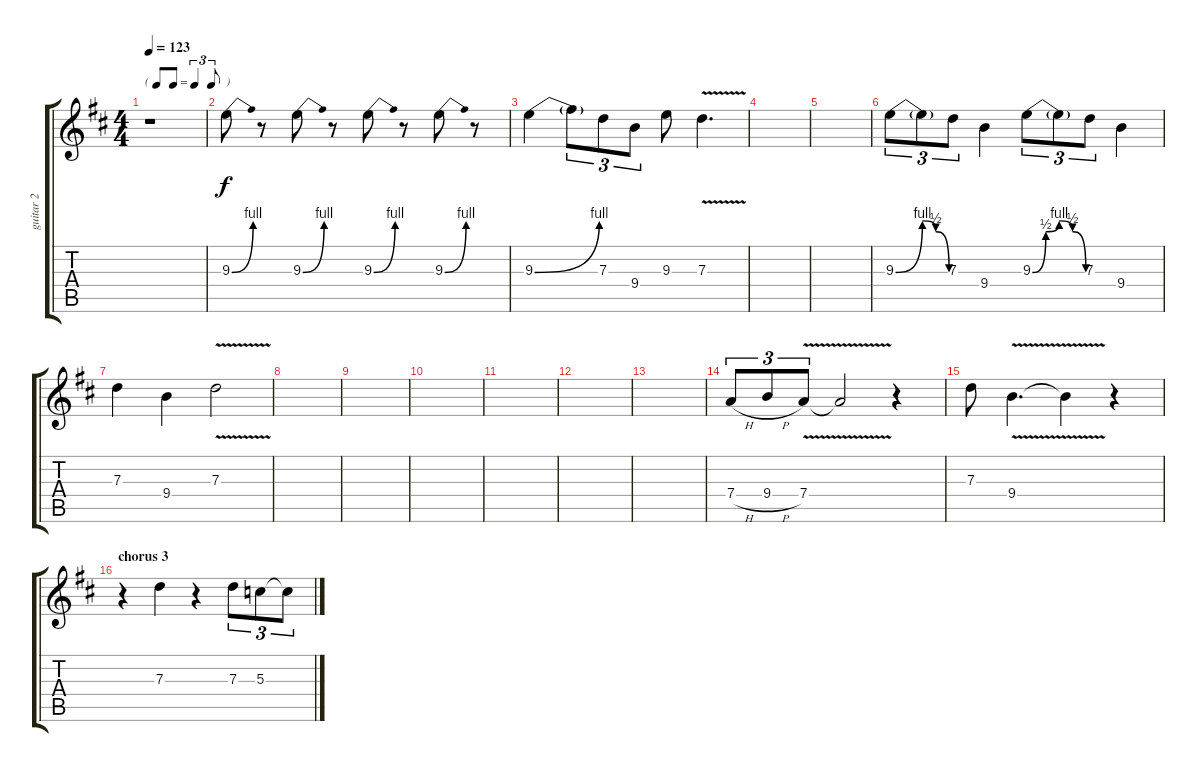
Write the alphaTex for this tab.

\track ("guitar 2" "guitar 2") {instrument overdrivenguitar}
\staff {score tabs}
\tuning (E4 B3 G3 D3 A2 E2) {hide}
\ts (4 4)
\tf triplet8th
\tempo 123
\clef g2
\ks d
r.1{dy f} |
9.3{be (bend 0 0 60 4)}.8 r.8 9.3{be (bend 0 0 60 4)}.8 r.8 9.3{be (bend 0 0 60 4)}.8 r.8 9.3{be (bend 0 0 60 4)}.8 r.8 |
9.3{be (bend 0 0 60 4)}.4 9.3{t}.8{tu (3 2)} 7.3.8{tu (3 2)} 9.4.8{tu (3 2)} 9.3.8 7.3{v}.4{d} |
|
|
9.3{be (custom 0 0 30 4 45 2 60 0)}.8{tu (3 2)} 9.3{t}.8{tu (3 2)} 7.3.8{tu (3 2)} 9.4.4 9.3{be (custom 0 0 15 2 30 4 45 2 60 0)}.8{tu (3 2)} 9.3{t}.8{tu (3 2)} 7.3.8{tu (3 2)} 9.4.4 |
7.3.4 9.4.4 7.3{v}.2 |
|
|
|
|
|
|
7.4{h}.8{tu (3 2)} 9.4{h}.8{tu (3 2)} 7.4{v}.8{tu (3 2)} 7.4{t}.2 r.4 |
7.3.8 9.4{v}.4{d} 9.4{t}.4 r.4 |
\section ("" "chorus 3")
r.4 7.3.4 r.4 7.3.8{tu (3 2)} 5.3.8{tu (3 2)} 5.3{t}.8{tu (3 2)}
